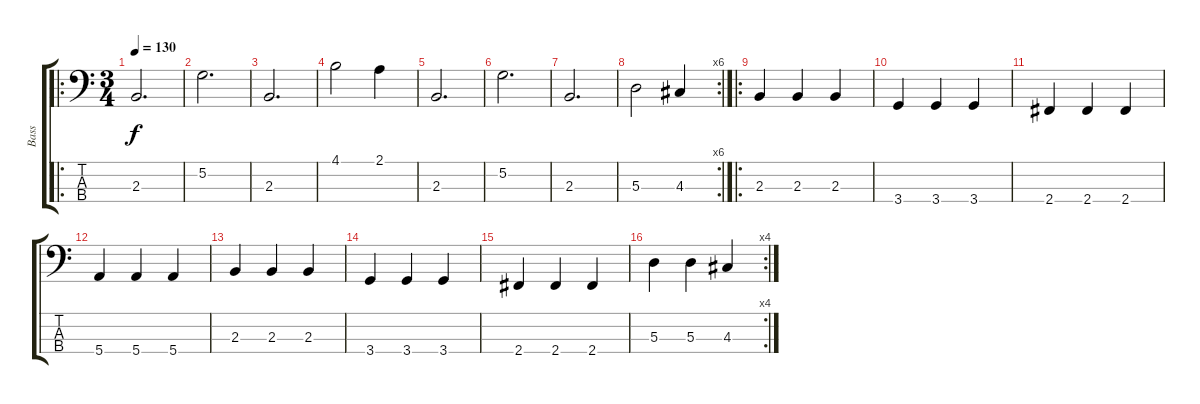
\track ("Bass" "Bass") {instrument electricbassfinger}
\staff {score tabs}
\tuning (G2 D2 A1 E1) {hide}
\ro
\ts (3 4)
\tempo 130
\clef f4
\ks c
2.3.2{d dy f} |
5.2.2{d} |
2.3.2{d} |
4.1.2 2.1.4 |
2.3.2{d} |
5.2.2{d} |
2.3.2{d} |
\rc 6
5.3.2 4.3.4 |
\ro
2.3.4 2.3.4 2.3.4 |
3.4.4 3.4.4 3.4.4 |
2.4.4 2.4.4 2.4.4 |
5.4.4 5.4.4 5.4.4 |
2.3.4 2.3.4 2.3.4 |
3.4.4 3.4.4 3.4.4 |
2.4.4 2.4.4 2.4.4 |
\rc 4
5.3.4 5.3.4 4.3.4
